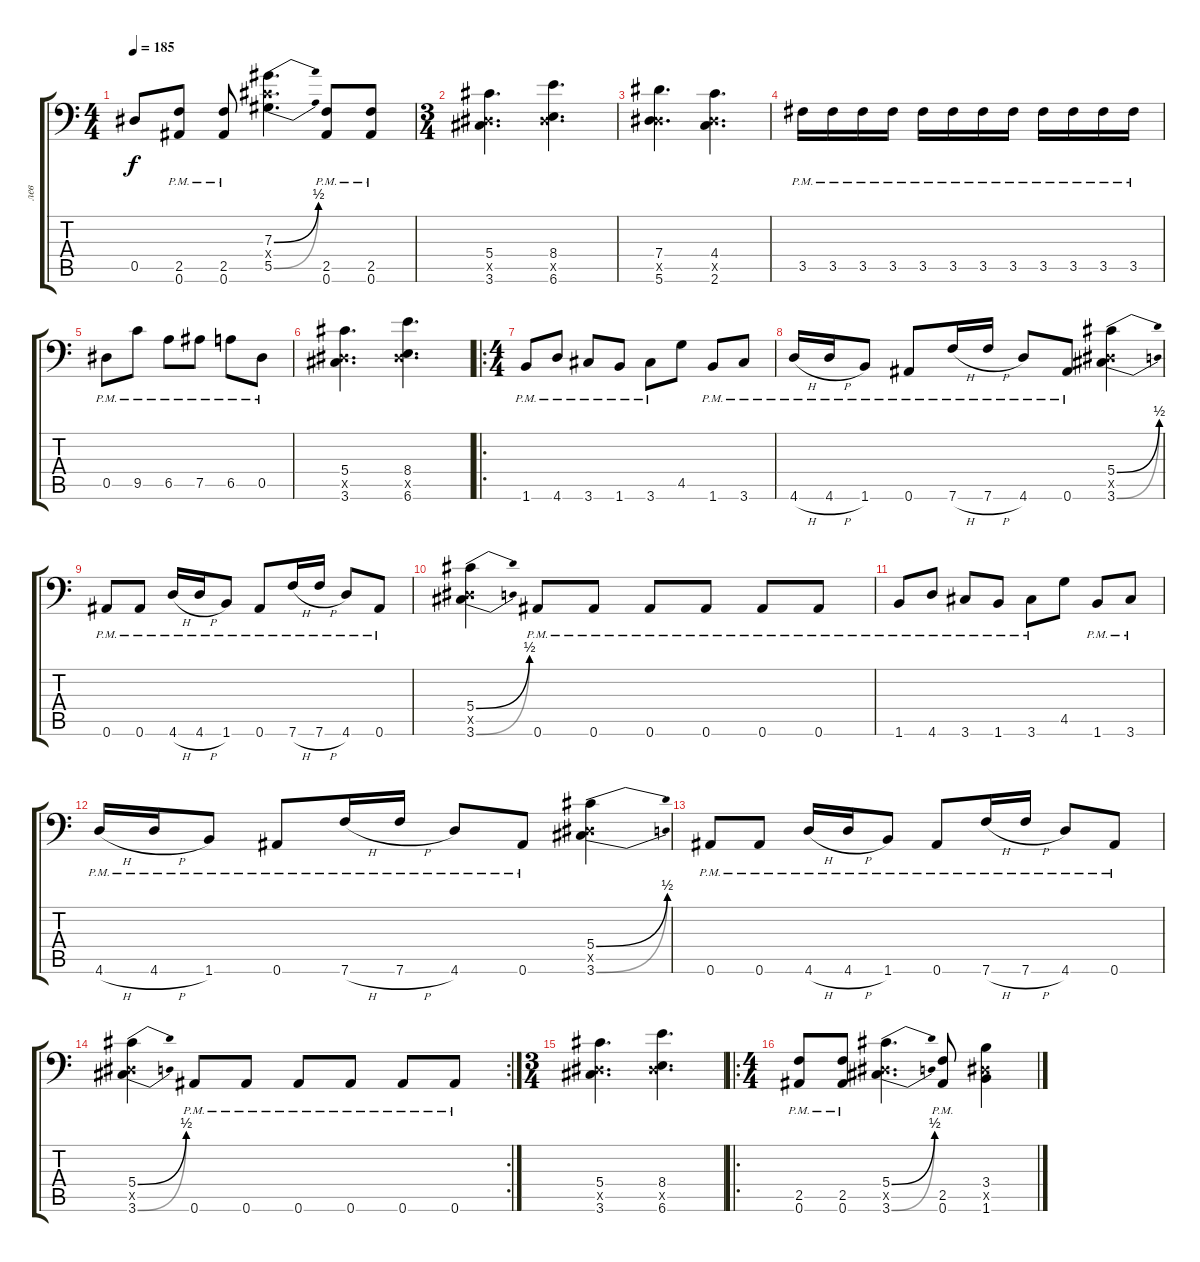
\track ("лев" "лев") {instrument distortionguitar}
\staff {score tabs}
\tuning (Bb3 F3 Db3 Ab2 Eb2 Bb1) {hide}
\ts (4 4)
\tempo 185
\clef f4
\ks c
0.5.8{dy f} (2.5{pm} 0.6{pm}).8 (2.5{pm} 0.6{pm}).8 (7.3{be (bend 0 0 60 2)} 5.4{x} 5.5{be (bend 0 0 60 2)}).4{d} (2.5{pm} 0.6{pm}).8 (2.5{pm} 0.6{pm}).8 |
\ts (3 4)
(5.4 0.5{x} 3.6).4{d} (8.4 0.5{x} 6.6).4{d} |
(7.4 0.5{x} 5.6).4{d} (4.4 0.5{x} 2.6).4{d} |
3.5{pm}.16 3.5{pm}.16 3.5{pm}.16 3.5{pm}.16 3.5{pm}.16 3.5{pm}.16 3.5{pm}.16 3.5{pm}.16 3.5{pm}.16 3.5{pm}.16 3.5{pm}.16 3.5{pm}.16 |
0.5{pm}.8 9.5{pm}.8 6.5{pm}.8 7.5{pm}.8 6.5{pm}.8 0.5{pm}.8 |
(5.4 0.5{x} 3.6).4{d} (8.4 0.5{x} 6.6).4{d} |
\ro
\ts (4 4)
1.6{pm}.8 4.6{pm}.8 3.6{pm}.8 1.6{pm}.8 3.6{pm}.8 4.5.8 1.6{pm}.8 3.6{pm}.8 |
4.6{h pm}.16 4.6{h pm}.16 1.6{pm}.8 0.6{pm}.8 7.6{h pm}.16 7.6{h pm}.16 4.6{pm}.8 0.6{pm}.8 (5.4{be (bend 0 0 60 2)} 0.5{x} 3.6{be (bend 0 0 60 2)}).4 |
0.6{pm}.8 0.6{pm}.8 4.6{h pm}.16 4.6{h pm}.16 1.6{pm}.8 0.6{pm}.8 7.6{h pm}.16 7.6{h pm}.16 4.6{pm}.8 0.6{pm}.8 |
(5.4{be (bend 0 0 60 2)} 0.5{x} 3.6{be (bend 0 0 60 2)}).4 0.6{pm}.8 0.6{pm}.8 0.6{pm}.8 0.6{pm}.8 0.6{pm}.8 0.6{pm}.8 |
1.6{pm}.8 4.6{pm}.8 3.6{pm}.8 1.6{pm}.8 3.6{pm}.8 4.5.8 1.6{pm}.8 3.6{pm}.8 |
4.6{h pm}.16 4.6{h pm}.16 1.6{pm}.8 0.6{pm}.8 7.6{h pm}.16 7.6{h pm}.16 4.6{pm}.8 0.6{pm}.8 (5.4{be (bend 0 0 60 2)} 0.5{x} 3.6{be (bend 0 0 60 2)}).4 |
0.6{pm}.8 0.6{pm}.8 4.6{h pm}.16 4.6{h pm}.16 1.6{pm}.8 0.6{pm}.8 7.6{h pm}.16 7.6{h pm}.16 4.6{pm}.8 0.6{pm}.8 |
\rc 2
(5.4{be (bend 0 0 60 2)} 0.5{x} 3.6{be (bend 0 0 60 2)}).4 0.6{pm}.8 0.6{pm}.8 0.6{pm}.8 0.6{pm}.8 0.6{pm}.8 0.6{pm}.8 |
\ts (3 4)
(5.4 0.5{x} 3.6).4{d} (8.4 0.5{x} 6.6).4{d} |
\ro
\ts (4 4)
(2.5{pm} 0.6{pm}).8 (2.5{pm} 0.6{pm}).8 (5.4{be (bend 0 0 60 2)} 0.5{x} 3.6{be (bend 0 0 60 2)}).4{d} (2.5{pm} 0.6{pm}).8 (3.4 0.5{x} 1.6).4
